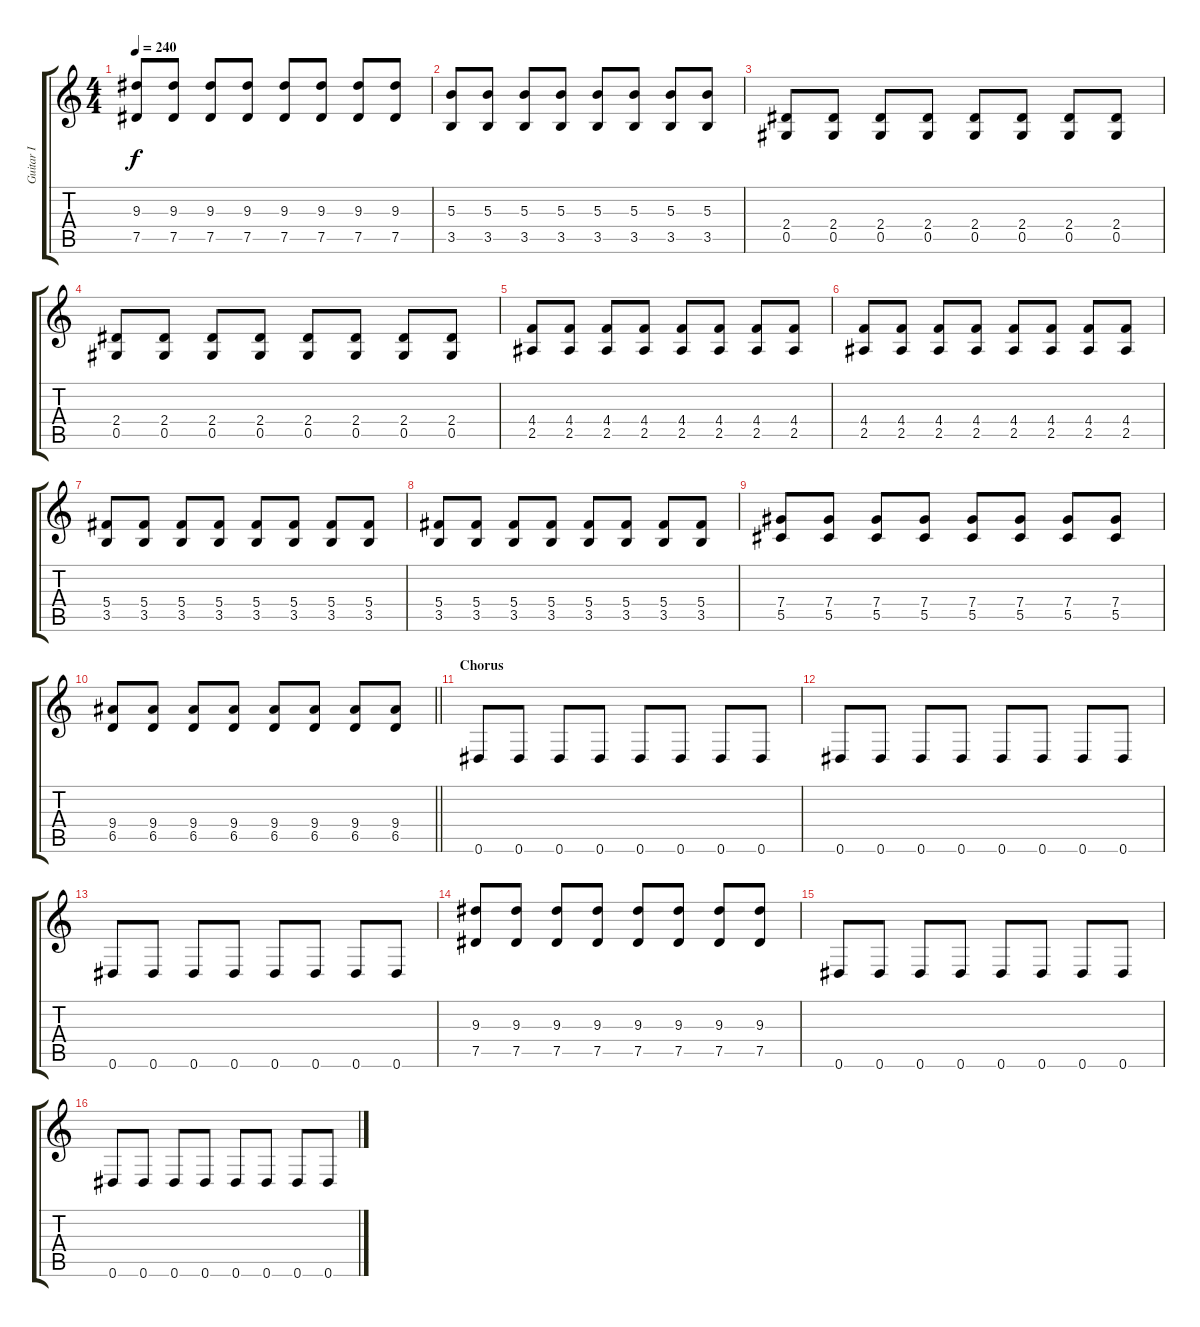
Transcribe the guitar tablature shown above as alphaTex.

\track ("Guitar I" "Guitar I") {instrument distortionguitar}
\staff {score tabs}
\tuning (Eb4 Bb3 Gb3 Db3 Ab2 Eb2) {hide}
\ts (4 4)
\tempo 240
\clef g2
\ks c
(9.3 7.5).8{dy f} (9.3 7.5).8 (9.3 7.5).8 (9.3 7.5).8 (9.3 7.5).8 (9.3 7.5).8 (9.3 7.5).8 (9.3 7.5).8 |
(5.3 3.5).8 (5.3 3.5).8 (5.3 3.5).8 (5.3 3.5).8 (5.3 3.5).8 (5.3 3.5).8 (5.3 3.5).8 (5.3 3.5).8 |
(2.4 0.5).8 (2.4 0.5).8 (2.4 0.5).8 (2.4 0.5).8 (2.4 0.5).8 (2.4 0.5).8 (2.4 0.5).8 (2.4 0.5).8 |
(2.4 0.5).8 (2.4 0.5).8 (2.4 0.5).8 (2.4 0.5).8 (2.4 0.5).8 (2.4 0.5).8 (2.4 0.5).8 (2.4 0.5).8 |
(4.4 2.5).8 (4.4 2.5).8 (4.4 2.5).8 (4.4 2.5).8 (4.4 2.5).8 (4.4 2.5).8 (4.4 2.5).8 (4.4 2.5).8 |
(4.4 2.5).8 (4.4 2.5).8 (4.4 2.5).8 (4.4 2.5).8 (4.4 2.5).8 (4.4 2.5).8 (4.4 2.5).8 (4.4 2.5).8 |
(5.4 3.5).8 (5.4 3.5).8 (5.4 3.5).8 (5.4 3.5).8 (5.4 3.5).8 (5.4 3.5).8 (5.4 3.5).8 (5.4 3.5).8 |
(5.4 3.5).8 (5.4 3.5).8 (5.4 3.5).8 (5.4 3.5).8 (5.4 3.5).8 (5.4 3.5).8 (5.4 3.5).8 (5.4 3.5).8 |
(7.4 5.5).8 (7.4 5.5).8 (7.4 5.5).8 (7.4 5.5).8 (7.4 5.5).8 (7.4 5.5).8 (7.4 5.5).8 (7.4 5.5).8 |
\barLineRight lightlight
(9.4 6.5).8 (9.4 6.5).8 (9.4 6.5).8 (9.4 6.5).8 (9.4 6.5).8 (9.4 6.5).8 (9.4 6.5).8 (9.4 6.5).8 |
\section ("" "Chorus")
0.6.8 0.6.8 0.6.8 0.6.8 0.6.8 0.6.8 0.6.8 0.6.8 |
0.6.8 0.6.8 0.6.8 0.6.8 0.6.8 0.6.8 0.6.8 0.6.8 |
0.6.8 0.6.8 0.6.8 0.6.8 0.6.8 0.6.8 0.6.8 0.6.8 |
(9.3 7.5).8 (9.3 7.5).8 (9.3 7.5).8 (9.3 7.5).8 (9.3 7.5).8 (9.3 7.5).8 (9.3 7.5).8 (9.3 7.5).8 |
0.6.8 0.6.8 0.6.8 0.6.8 0.6.8 0.6.8 0.6.8 0.6.8 |
0.6.8 0.6.8 0.6.8 0.6.8 0.6.8 0.6.8 0.6.8 0.6.8
